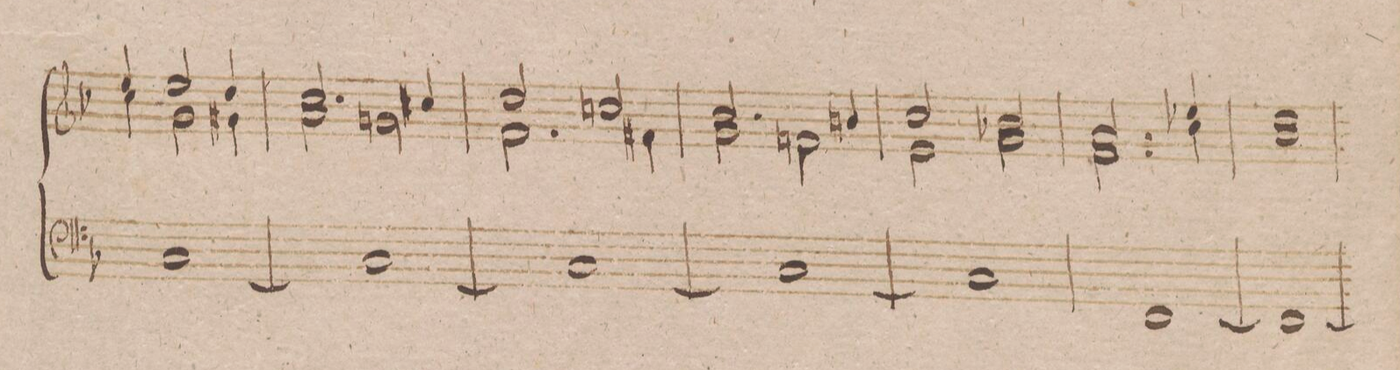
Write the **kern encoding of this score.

**kern
*I"Organo.
*clefF4
*k[b-]
*met(c)
*M4/4
[<1C
=192
1C_<
=193
1C_<
=194
1C_<
=195
1C]
=196
[<1FF
=197
1FF_<
=198
*-
